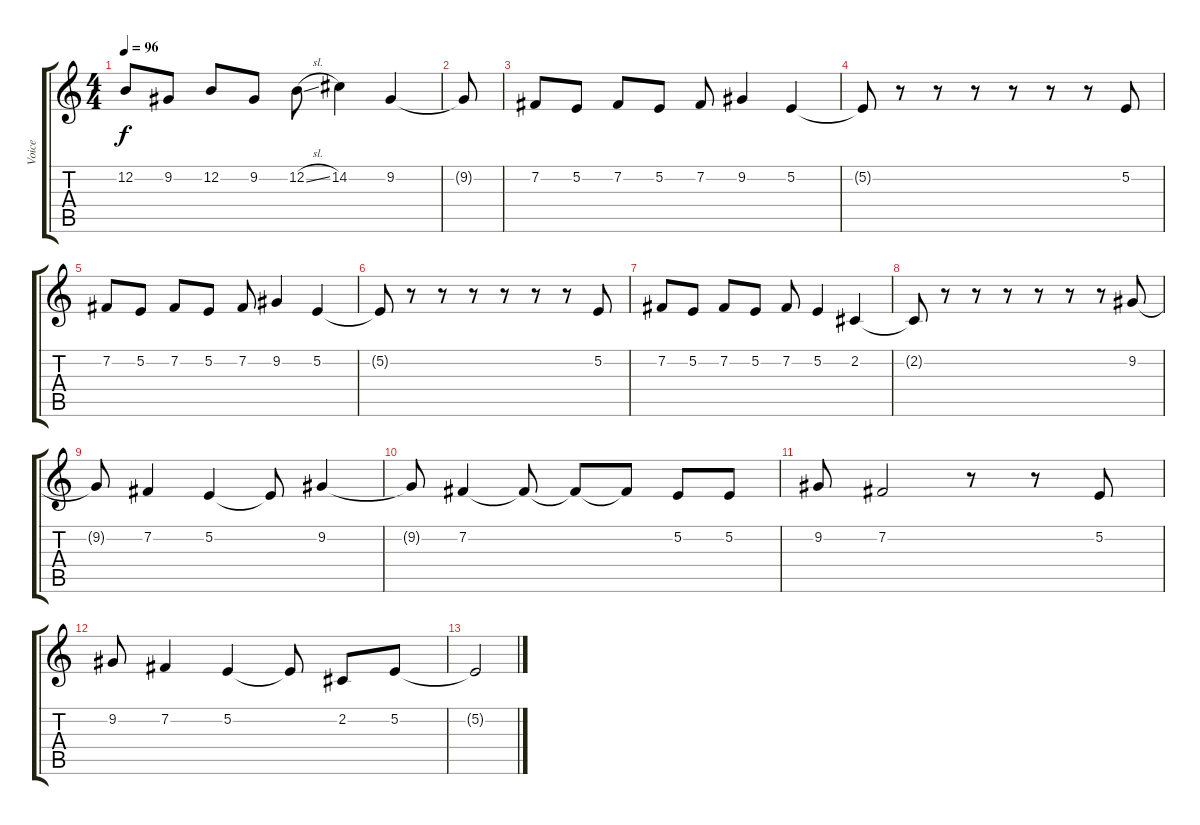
\track ("Voice" "Voice") {instrument sopranosax}
\staff {score tabs}
\tuning (E4 B3 G3 D3 A2 E2) {hide}
\ts (4 4)
\tempo 96
\clef g2
\ks c
12.2.8{dy f} 9.2.8 12.2.8 9.2.8 12.2{sl}.8 14.2.4 9.2.4 |
9.2{t}.8 |
7.2.8 5.2.8 7.2.8 5.2.8 7.2.8 9.2.4 5.2.4 |
5.2{t}.8 r.8 r.8 r.8 r.8 r.8 r.8 5.2.8 |
7.2.8 5.2.8 7.2.8 5.2.8 7.2.8 9.2.4 5.2.4 |
5.2{t}.8 r.8 r.8 r.8 r.8 r.8 r.8 5.2.8 |
7.2.8 5.2.8 7.2.8 5.2.8 7.2.8 5.2.4 2.2.4 |
2.2{t}.8 r.8 r.8 r.8 r.8 r.8 r.8 9.2.8 |
9.2{t}.8 7.2.4 5.2.4 5.2{t}.8 9.2.4 |
9.2{t}.8 7.2.4 7.2{t}.8 7.2{t}.8 7.2{t}.8 5.2.8 5.2.8 |
9.2.8 7.2.2 r.8 r.8 5.2.8 |
9.2.8 7.2.4 5.2.4 5.2{t}.8 2.2.8 5.2.8 |
5.2{t}.2
